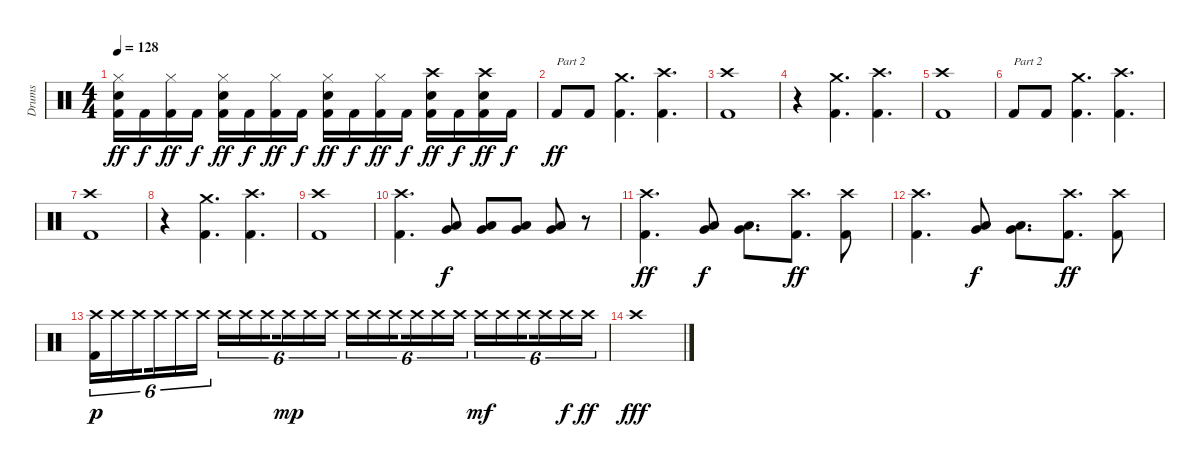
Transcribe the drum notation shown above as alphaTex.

\track ("Drums" "Drums") {instrument percussion}
\staff {score}
\articulation defaults
\ts (4 4)
\tempo 128
\clef neutral
\ks c
("Hi-Hat (closed)" "Snare (hit) 2" "Kick (hit) 2").16{dy ff} "Kick (hit) 2".16{dy f} ("Hi-Hat (closed)" "Kick (hit) 2").16{dy ff} "Kick (hit) 2".16{dy f} ("Hi-Hat (closed)" "Snare (hit) 2" "Kick (hit) 2").16{dy ff} "Kick (hit) 2".16{dy f} ("Hi-Hat (closed)" "Kick (hit) 2").16{dy ff} "Kick (hit) 2".16{dy f} ("Hi-Hat (closed)" "Snare (hit) 2" "Kick (hit) 2").16{dy ff} "Kick (hit) 2".16{dy f} ("Hi-Hat (closed)" "Kick (hit) 2").16{dy ff} "Kick (hit) 2".16{dy f} ("Crash high (hit)" "Snare (hit) 2" "Kick (hit) 2").16{dy ff} "Kick (hit) 2".16{dy f} ("Crash high (hit)" "Snare (hit) 2" "Kick (hit) 2").16{dy ff} "Kick (hit) 2".16{dy f} |
"Kick (hit) 2".8{txt "Part 2" dy ff} "Kick (hit) 2".8 ("Crash medium (hit)" "Kick (hit) 2").4{d} ("Crash high (hit)" "Kick (hit) 2").4{d} |
("Crash high (hit)" "Kick (hit) 2").1 |
r.4 ("Crash medium (hit)" "Kick (hit) 2").4{d} ("Crash high (hit)" "Kick (hit) 2").4{d} |
("Crash high (hit)" "Kick (hit) 2").1 |
"Kick (hit) 2".8{txt "Part 2"} "Kick (hit) 2".8 ("Crash medium (hit)" "Kick (hit) 2").4{d} ("Crash high (hit)" "Kick (hit) 2").4{d} |
("Crash high (hit)" "Kick (hit) 2").1 |
r.4 ("Crash medium (hit)" "Kick (hit) 2").4{d} ("Crash high (hit)" "Kick (hit) 2").4{d} |
("Crash high (hit)" "Kick (hit) 2").1 |
("Crash high (hit)" "Kick (hit) 2").4{d} ("Very Low Tom (hit)" "Low Floor Tom (hit)").8{dy f} ("Very Low Tom (hit)" "Low Floor Tom (hit)").8 ("Very Low Tom (hit)" "Low Floor Tom (hit)").8 ("Very Low Tom (hit)" "Low Floor Tom (hit)").8 r.8 |
("Crash high (hit)" "Kick (hit) 2").4{d dy ff} ("Very Low Tom (hit)" "Low Floor Tom (hit)").8{dy f} ("Very Low Tom (hit)" "Low Floor Tom (hit)").8{d} ("Crash high (hit)" "Kick (hit) 2").8{d dy ff} ("Crash high (hit)" "Kick (hit) 2").8 |
("Crash high (hit)" "Kick (hit) 2").4{d} ("Very Low Tom (hit)" "Low Floor Tom (hit)").8{dy f} ("Very Low Tom (hit)" "Low Floor Tom (hit)").8{d} ("Crash high (hit)" "Kick (hit) 2").8{d dy ff} ("Crash high (hit)" "Kick (hit) 2").8 |
("Crash high (hit)" "Kick (hit) 2").16{tu (6 4) dy p} "Crash high (hit)".16{tu (6 4)} "Crash high (hit)".16{tu (6 4) beam splitsecondary} "Crash high (hit)".16{tu (6 4)} "Crash high (hit)".16{tu (6 4)} "Crash high (hit)".16{tu (6 4)} "Crash high (hit)".16{tu (6 4)} "Crash high (hit)".16{tu (6 4)} "Crash high (hit)".16{tu (6 4) beam splitsecondary} "Crash high (hit)".16{tu (6 4) dy mp} "Crash high (hit)".16{tu (6 4)} "Crash high (hit)".16{tu (6 4)} "Crash high (hit)".16{tu (6 4)} "Crash high (hit)".16{tu (6 4)} "Crash high (hit)".16{tu (6 4) beam splitsecondary} "Crash high (hit)".16{tu (6 4)} "Crash high (hit)".16{tu (6 4)} "Crash high (hit)".16{tu (6 4)} "Crash high (hit)".16{tu (6 4) dy mf} "Crash high (hit)".16{tu (6 4)} "Crash high (hit)".16{tu (6 4) beam splitsecondary} "Crash high (hit)".16{tu (6 4)} "Crash high (hit)".16{tu (6 4) dy f} "Crash high (hit)".16{tu (6 4) dy ff} |
"Crash high (hit)".1{dy fff}
